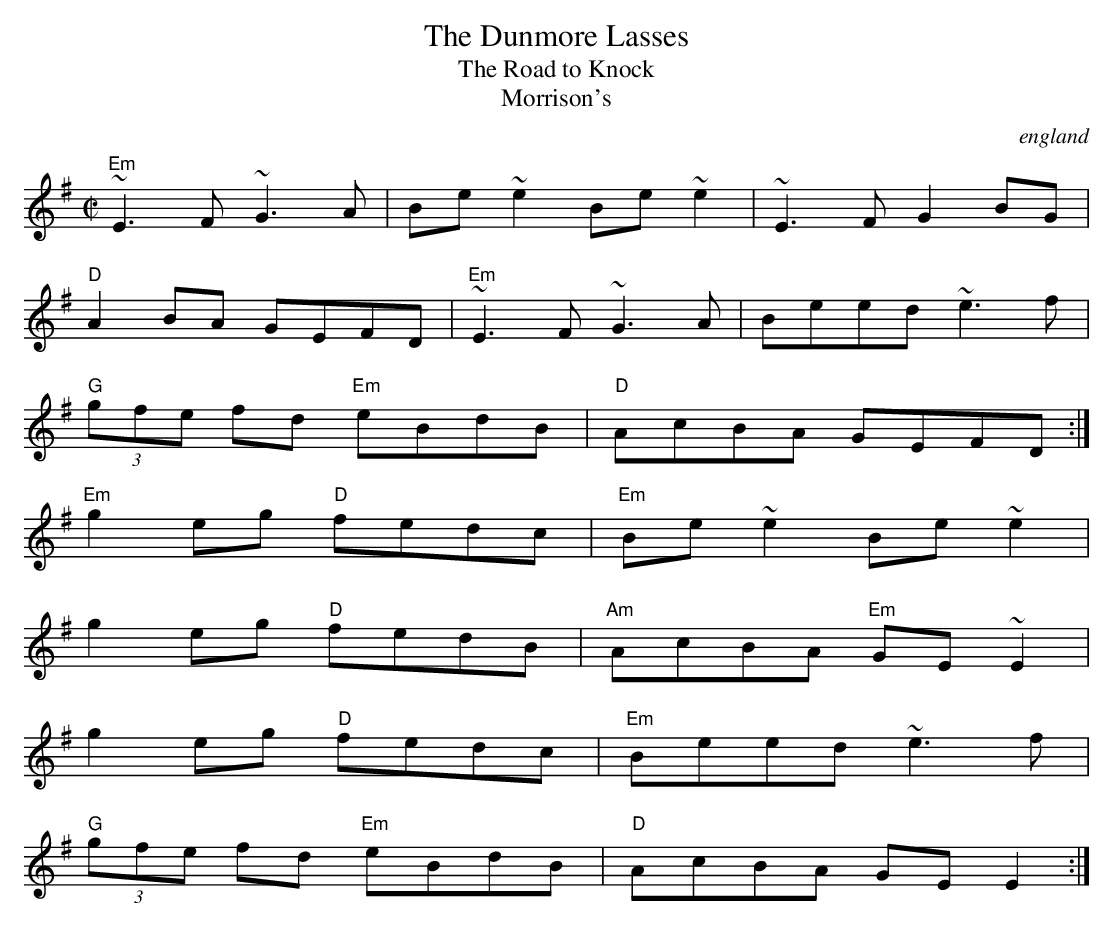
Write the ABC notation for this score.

X:1
T:Dunmore Lasses, The
T:Road to Knock, The
T:Morrison's
O:england
M:C|
L:1/8
K:Em
"Em"~E3 F ~G3 A | Be ~e2 Be ~e2 | ~E3 F G2 BG |
"D"A2 BA GEFD | "Em"~E3 F ~G3 A | Beed ~e3 f |
"G"(3gfe fd "Em"eBdB | "D"AcBA GEFD:|
"Em"g2 eg "D"fedc | "Em"Be ~e2 Be ~e2 |
g2 eg "D"fedB | "Am"AcBA "Em"GE ~E2 |
g2 eg "D"fedc | "Em"Beed ~e3 f |
"G"(3gfe fd "Em"eBdB | "D"AcBA GE E2 :|
